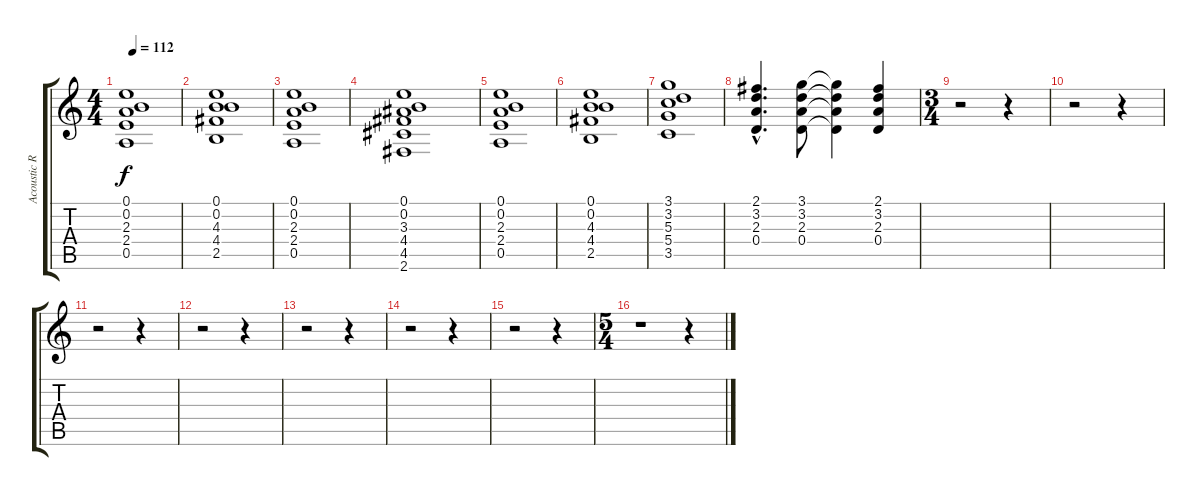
\track ("Acoustic Rhythm Guitar" "Acoustic R") {instrument acousticguitarsteel}
\staff {score tabs}
\tuning (E4 B3 G3 D3 A2 E2) {hide}
\ts (4 4)
\tempo 112
\clef g2
\ks c
(0.1 0.2 2.3 2.4 0.5).1{dy f} |
(0.1 0.2 4.3 4.4 2.5).1 |
(0.1 0.2 2.3 2.4 0.5).1 |
(0.1 0.2 3.3 4.4 4.5 2.6).1 |
(0.1 0.2 2.3 2.4 0.5).1 |
(0.1 0.2 4.3 4.4 2.5).1 |
(3.1 3.2 5.3 5.4 3.5).1 |
(2.1{hac} 3.2{hac} 2.3{hac} 0.4{hac}).4{d} (3.1 3.2 2.3 0.4).8 (3.1{t} 3.2{t} 2.3{t} 0.4{t}).4 (2.1 3.2 2.3 0.4).4 |
\ts (3 4)
r.2 r.4 |
r.2 r.4 |
r.2 r.4 |
r.2 r.4 |
r.2 r.4 |
r.2 r.4 |
r.2 r.4 |
\ts (5 4)
r.1 r.4
